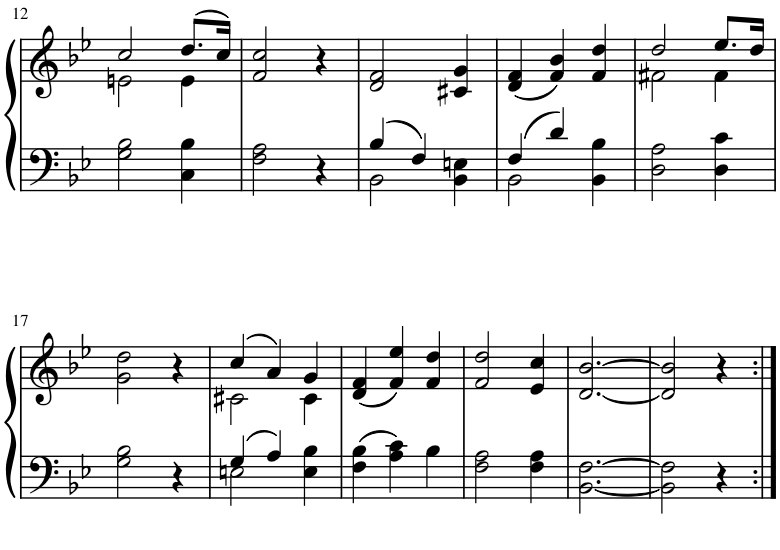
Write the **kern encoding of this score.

**kern	**kern
*part1	*part1
*staff2	*staff1
*I"Piano	*
*I'Pno.	*
!!LO:PB:g=z
*clefF4	*clefG2
*k[b-e-]	*k[b-e-]
*M3/4	*M3/4
=12	=12
*	*^
2G\ 2B-\	2cc/	2en\
4C\ 4B-\	(8.dd/L	4e\
.	16cc/Jk)	.
*	*v	*v
=13	=13
2F\ 2A\	2f/ 2cc/
4r	4r
=14	=14
*^	*
4B-/	2BB-\	2d/ 2f/
4F/	.	.
4ryy	4BB-\ 4En\	4c#X/ 4g/
=15	=15	=15
4F/	2BB-\	(4d/ 4f/
4d/	.	4f/ 4b-/)
4ryy	4BB-\ 4B-\	4f/ 4dd/
*v	*v	*
=16	=16
*	*^
2D\ 2A\	2dd/	2f#X\
4D\ 4c\	8.ee-/L	4f#\
.	16dd/Jk	.
*	*v	*v
!!LO:LB:g=z
=17	=17
2G\ 2B-\	2g\ 2dd\
4r	4r
=18	=18
*^	*^
4G/	2En\	(4cc/	2c#X\
4A/	.	4a/)	.
4ryy	4E\ 4B-\	4g/	4c#\
*v	*v	*	*
*	*v	*v
=19	=19
4F\ 4B-\	(4d/ 4f/
4A\ 4c\	4f/ 4ee-/)
4B-\	4f/ 4dd/
=20	=20
2F\ 2A\	2f/ 2dd/
4F\ 4A\	4e-/ 4cc/
=21	=21
[2.BB-\ [2.F\	[2.d/ [2.b-/
=22	=22
2BB-\] 2F\]	2d/] 2b-/]
4r	4r
=:|!	=:|!
*-	*-
